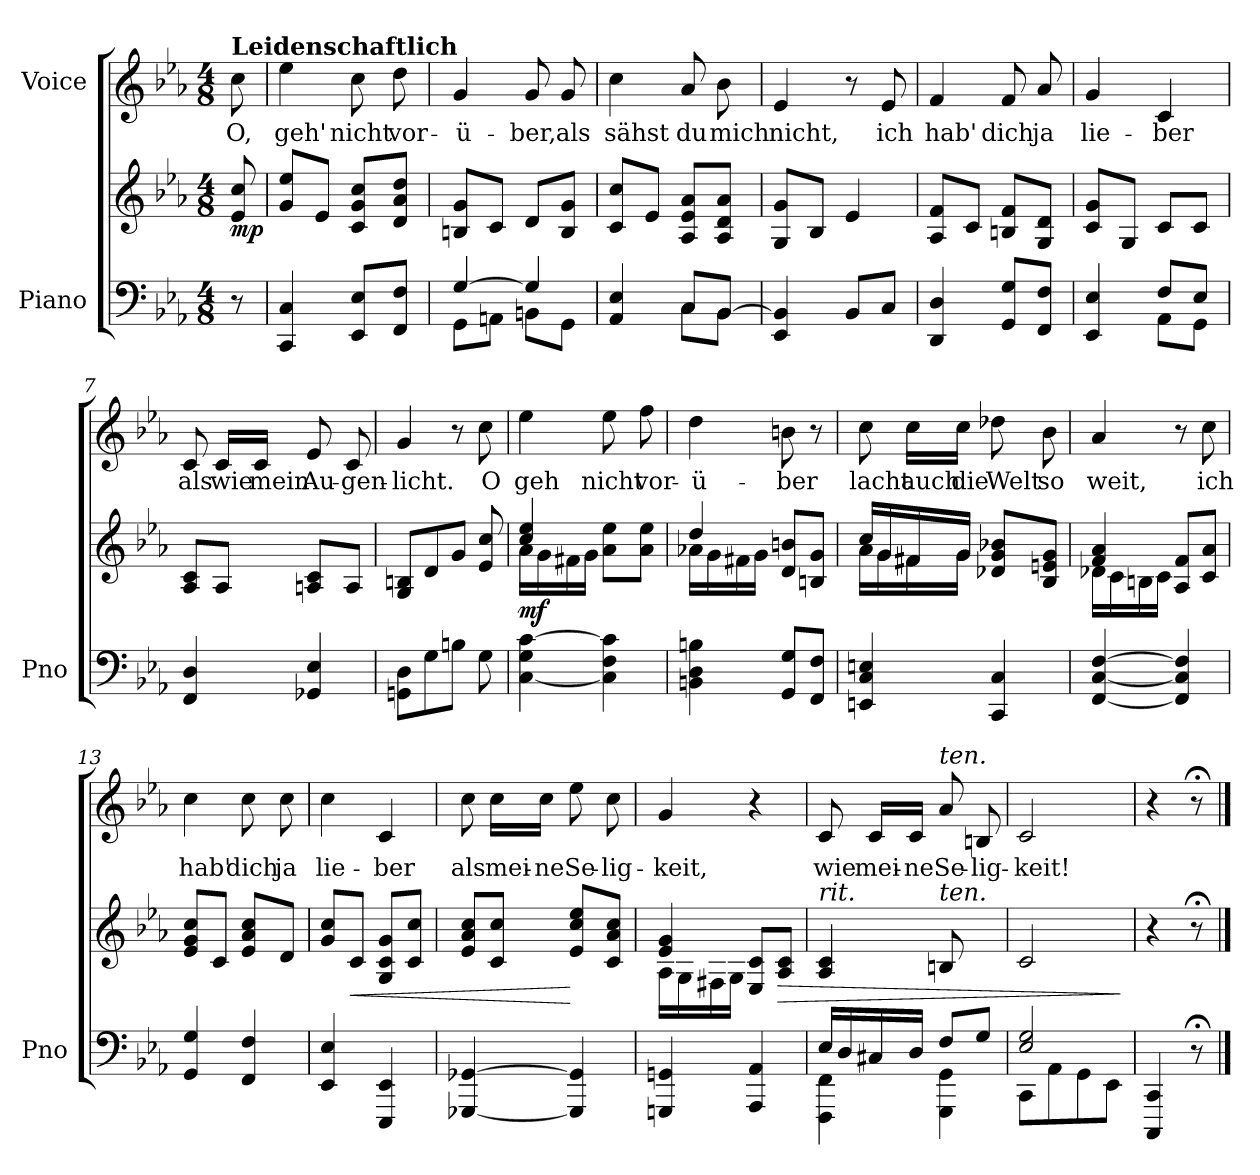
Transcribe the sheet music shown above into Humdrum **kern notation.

**kern	**kern	**dynam	**kern	**text
*part2	*part2	*part2	*part1	*part1
*staff3	*staff2	*staff2/3	*staff1	*staff1
*I"Piano	*	*	*I"Voice	*
*I'Pno	*	*	*	*
*clefF4	*clefG2	*	*clefG2	*
*k[b-e-a-]	*k[b-e-a-]	*	*k[b-e-a-]	*
*M4/8	*M4/8	*	*M4/8	*
=	=	=	=	=
!	!	!	!LO:TX:a:B:t=Leidenschaftlich	!
!	!	!LO:DY:b	!	!
8r	8e-/ 8cc/	mp	8cc\	O,
=1	=1	=1	=1	=1
4CC/ 4C/	8g/ 8ee-/L	.	4ee-\	geh'
.	8e-/J	.	.	.
8EE-/ 8E-/L	8c/ 8g/ 8cc/L	.	8cc\	nicht
8FF/ 8F/J	8d/ 8a-/ 8dd/J	.	8dd\	vor-
=2	=2	=2	=2	=2
*^	*	*	*	*
[4G/	8GG\L	8Bn/ 8g/L	.	4g/	-ü-
.	8AAn\J	8c/J	.	.	.
4G/]	8BBn\L	8d/L	.	8g/	-ber,
.	8GG\J	8B/ 8g/J	.	8g/	als
=3	=3	=3	=3	=3	=3
4AA-/ 4E-/	4ryy	8c/ 8cc/L	.	4cc\	sähst
.	.	8e-/J	.	.	.
8C/L	8C\L	8A-/ 8e-/ 8a-/L	.	8a-/	du
[8BB-/J	8BB-\J	8A-/ 8d/ 8a-/J	.	8b-\	mich
*v	*v	*	*	*	*
=4	=4	=4	=4	=4
4EE-/ 4BB-/]	8G/ 8g/L	.	4e-/	nicht,
.	8B-/J	.	.	.
8BB-/L	4e-/	.	8r	.
8C/J	.	.	8e-/	ich
=5	=5	=5	=5	=5
4DD/ 4D/	8A-/ 8f/L	.	4f/	hab'
.	8c/J	.	.	.
8GG/ 8G/L	8Bn/ 8f/L	.	8f/	dich
8FF/ 8F/J	8G/ 8d/J	.	8a-/	ja
=6	=6	=6	=6	=6
*^	*	*	*	*
4EE-/ 4E-/	4ryy	8c/ 8g/L	.	4g/	lie-
.	.	8G/J	.	.	.
8F/L	8AA-\L	8c/L	.	4c/	-ber
8E-/J	8GG\J	8c/J	.	.	.
*v	*v	*	*	*	*
=7	=7	=7	=7	=7
4FF/ 4D/	8A-/ 8c/L	.	8c/	als
.	8A-/J	.	16c/LL	wie
.	.	.	16c/JJ	mein
4GG-X/ 4E-/	8An/ 8c/L	.	8e-/	Au-
.	8A/J	.	8c/	-gen-
=8	=8	=8	=8	=8
8GGn\ 8D\L	8G/ 8Bn/L	.	4g/	-licht.
8G\	8d/	.	.	.
8Bn\J	8g/J	.	8r	.
8G\	8e-/ 8cc/	.	8cc\	O
=9	=9	=9	=9	=9
*	*^	*	*	*
!	!	!	!LO:DY:b	!	!
[4C\ 4G\ [4c\	4cc/ 4ee-/	16a-\LL	mf	4ee-\	geh
.	.	16g\	.	.	.
.	.	16f#X\	.	.	.
.	.	16g\JJ	.	.	.
4C\] 4F\ 4c\]	8a-\ 8ee-\L	4ryy	.	8ee-\	nicht
.	8a-\ 8ee-\J	.	.	8ff\	vor-
=10	=10	=10	=10	=10	=10
4BBn\ 4D\ 4Bn\	4dd/	16a-X\LL	.	4dd\	-ü-
.	.	16g\	.	.	.
.	.	16f#X\	.	.	.
.	.	16g\JJ	.	.	.
8GG/ 8G/L	8d/ 8bn/L	4ryy	.	8bn\	-ber
8FF/ 8F/J	8Bn/ 8g/J	.	.	8r	.
=11	=11	=11	=11	=11	=11
4EEn/ 4C/ 4En/	16cc/LL	16a-\LL	.	8cc\	lacht
.	16g/	16g\	.	.	.
.	16f#X/	16f#\	.	16cc\LL	auch
.	16g/JJ	16g\JJ	.	16cc\JJ	die
4CC/ 4C/	8d-X/ 8g/ 8b-X/L	4ryy	.	8dd-X\	Welt
.	8B-/ 8en/ 8g/J	.	.	8b-\	so
=12	=12	=12	=12	=12	=12
[4FF/ [>4C/ [4F/	4f/ 4a-/	16d-X\LL	.	4a-/	weit,
.	.	16c\	.	.	.
.	.	16Bn\	.	.	.
.	.	16c\JJ	.	.	.
4FF/] 4C/] 4F/]	8A-/ 8f/L	4ryy	.	8r	.
.	8c/ 8a-/J	.	.	8cc\	ich
*	*v	*v	*	*	*
=13	=13	=13	=13	=13
4GG/ 4G/	8e-/ 8g/ 8cc/L	.	4cc\	hab'
.	8c/J	.	.	.
4FF/ 4F/	8e-/ 8a-/ 8cc/L	.	8cc\	dich
.	8d/J	.	8cc\	ja
=14	=14	=14	=14	=14
4EE-/ 4E-/	8g/ 8cc/L	.	4cc\	lie-
!	!	!LO:HP:b	!	!
.	8c/J	<	.	.
4EEE-/ 4EE-/	8G/ 8c/ 8g/L	.	4c/	-ber
.	8c/ 8cc/J	.	.	.
=15	=15	=15	=15	=15
[4GGG-X/ [4GG-X/	8e-/ 8a-/ 8cc/L	.	8cc\	als
.	8c/ 8cc/J	.	16cc\LL	mei-
.	.	.	16cc\JJ	-ne
4GGG-/] 4GG-/]	8e-/ 8cc/ 8ee-/L	[	8ee-\	Se-
.	8c/ 8a-/ 8cc/J	.	8cc\	-lig-
=16	=16	=16	=16	=16
*	*^	*	*	*
4GGGn/ 4GGn/	4e-/ 4g/	16A-<\LL	.	4g/	-keit,
.	.	16G<\	.	.	.
.	.	16F#X<\	.	.	.
.	.	16G\JJ	.	.	.
4AAA-/ 4AA-/	8E-/ 8c/L	4ryy	.	4r	.
!	!	!	!LO:HP:b	!	!
.	8A-/ 8c/J	.	>	.	.
*	*v	*v	*	*	*
=17	=17	=17	=17	=17
*^	*	*	*	*
!	!	!LO:TX:i:t=rit.	!	!	!
16E-/LL	4FFF\ 4FF\	4A-/ 4c/	.	8c/	wie
16D/	.	.	.	.	.
16C#X/	.	.	.	16c/LL	mei-
16D/JJ	.	.	.	16c/JJ	-ne
!	!	!	!	!LO:TX:i:t=ten.	!
!	!	!LO:TX:i:t=ten.	!	!	!
8F/L	4GGG\ 4GG\	8Bn/	.	8a-/	Se-
8G/J	.	8ryy	.	8Bn/	-lig-
=18	=18	=18	=18	=18	=18
2E-/ 2G/	8CC\L	2c/	.	2c/	-keit!
.	8AA-\	.	.	.	.
.	8GG\	.	.	.	.
.	8EE-\J	.	.	.	.
*v	*v	*	*	*	*
.	.	]	.	.
=19	=19	=19	=19	=19
4CCC/ 4CC/	4r	.	4r	.
8r;<	8r;<	.	8r;<	.
==	==	==	==	==
*-	*-	*-	*-	*-
